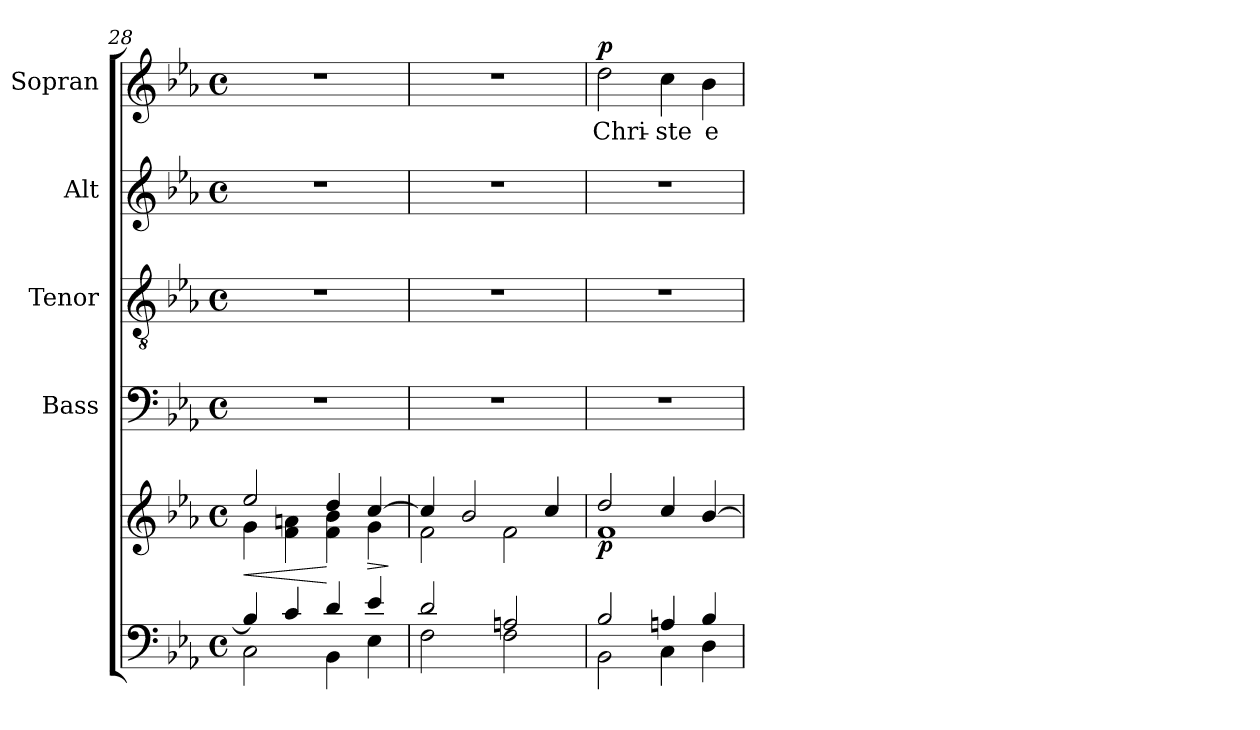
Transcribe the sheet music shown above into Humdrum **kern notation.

**kern	**kern	**dynam	**kern	**kern	**kern	**kern	**text	**dynam
*part5	*part5	*part5	*part4	*part3	*part2	*part1	*part1	*part1
*staff6	*staff5	*staff5/6	*staff4	*staff3	*staff2	*staff1	*staff1	*staff1
*	*	*	*I"Bass	*I"Tenor	*I"Alt	*I"Sopran	*	*
*	*	*	*I'B.	*I'T.	*I'A.	*I'S.	*	*
*clefF4	*clefG2	*	*clefF4	*clefGv2	*clefG2	*clefG2	*	*
*k[b-e-a-]	*k[b-e-a-]	*	*k[b-e-a-]	*k[b-e-a-]	*k[b-e-a-]	*k[b-e-a-]	*	*
*E-:	*E-:	*	*E-:	*E-:	*E-:	*E-:	*	*
*M4/4	*M4/4	*	*M4/4	*M4/4	*M4/4	*M4/4	*	*
*met(c)	*met(c)	*	*met(c)	*met(c)	*met(c)	*met(c)	*	*
=28	=28	=28	=28	=28	=28	=28	=28	=28
*^	*	*	*	*	*	*	*	*
!	!	!	!LO:HP:b	!	!	!	!	!	!
*	*	*^	*	*	*	*	*	*	*
4B-/]	2C\	2ee-/	4g\	<	1r	1r	1r	1r	.	.
4c/	.	.	4f\ 4an\	.	.	.	.	.	.	.
4d/	4BB-\	4dd/	4f\ 4b-\	[	.	.	.	.	.	.
!	!	!	!	!LO:HP:b	!	!	!	!	!	!
4e-/	4E-\	[>4cc/	4g\	>	.	.	.	.	.	.
*v	*v	*	*	*	*	*	*	*	*	*
*	*v	*v	*	*	*	*	*	*	*
.	.	]	.	.	.	.	.	.
=29	=29	=29	=29	=29	=29	=29	=29	=29
*^	*^	*	*	*	*	*	*	*
2d/	2F\	4cc/]	2f\	.	1r	1r	1r	1r	.	.
.	.	2b-/	.	.	.	.	.	.	.	.
2An/	2F\	.	2f\	.	.	.	.	.	.	.
.	.	4cc/	.	.	.	.	.	.	.	.
=30	=30	=30	=30	=30	=30	=30	=30	=30	=30	=30
!	!	!	!	!LO:DY:b	!	!	!	!	!LO:LY:b	!LO:DY:a
2B-/	2BB-\	2dd/	1f	p	1r	1r	1r	2dd\	Chri-	p
!	!	!	!	!	!	!	!	!	!LO:LY:b	!
4An/	4C\	4cc/	.	.	.	.	.	4cc\	-ste	.
!	!	!	!	!	!	!	!	!	!LO:LY:b	!
4B-/	4D\	[>4b-/	.	.	.	.	.	4b-\	e-	.
*v	*v	*	*	*	*	*	*	*	*	*
*	*v	*v	*	*	*	*	*	*	*
=	=	=	=	=	=	=	=	=
*-	*-	*-	*-	*-	*-	*-	*-	*-
